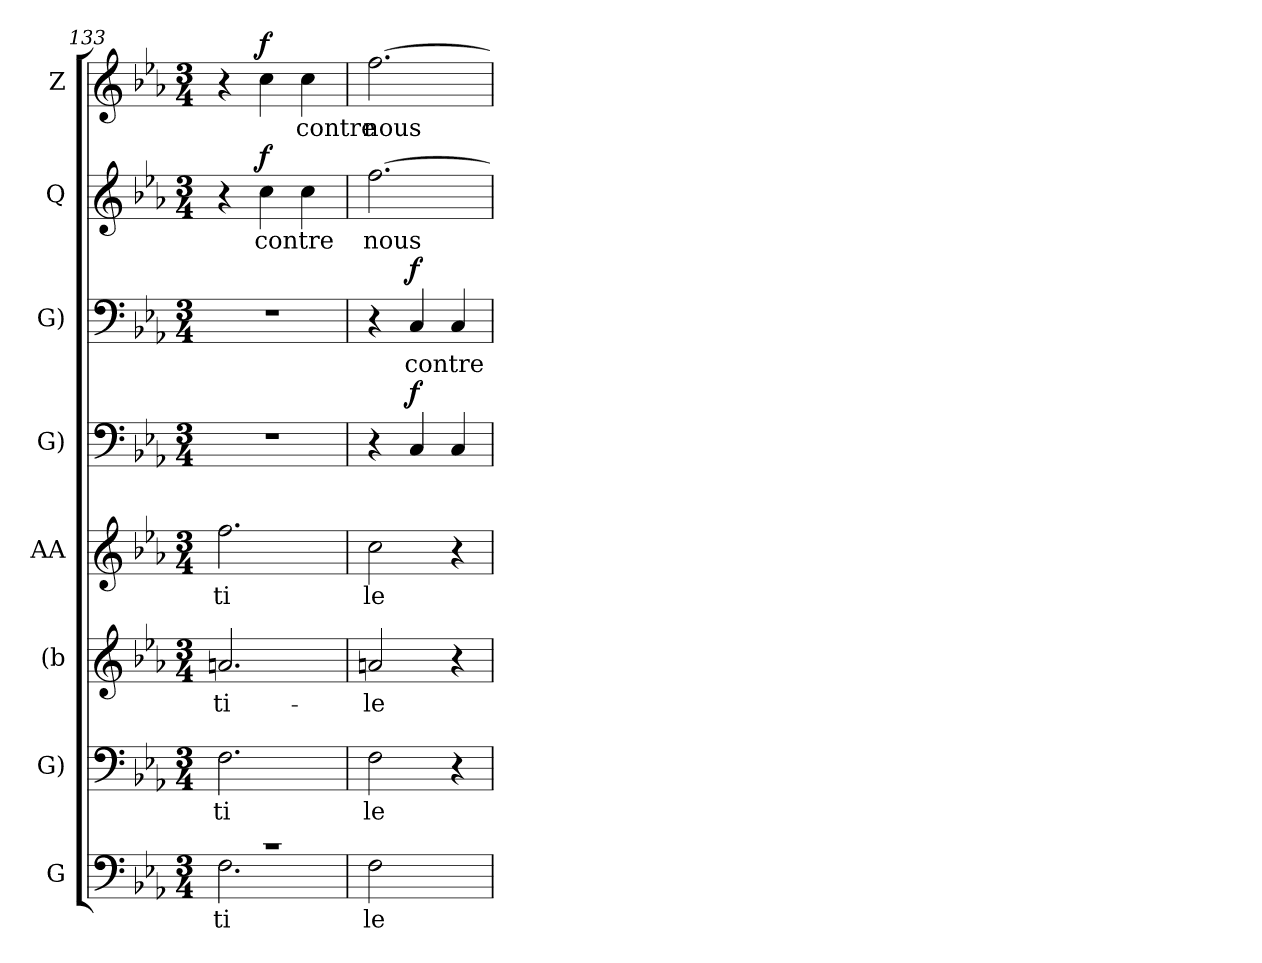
**kern	**text	**kern	**text	**kern	**text	**kern	**text	**kern	**dynam	**kern	**text	**dynam	**kern	**text	**dynam	**kern	**text	**dynam
*part8	*part8	*part7	*part7	*part6	*part6	*part5	*part5	*part4	*part4	*part3	*part3	*part3	*part2	*part2	*part2	*part1	*part1	*part1
*staff8	*staff8	*staff7	*staff7	*staff6	*staff6	*staff5	*staff5	*staff4	*staff4	*staff3	*staff3	*staff3	*staff2	*staff2	*staff2	*staff1	*staff1	*staff1
*I"G	*	*I"G)	*	*I"(b	*	*I"AA	*	*I"G)	*	*I"G)	*	*	*I"Q	*	*	*I"Z	*	*
*clefF4	*	*clefF4	*	*clefG2	*	*clefG2	*	*clefF4	*	*clefF4	*	*	*clefG2	*	*	*clefG2	*	*
*k[b-e-a-]	*	*k[b-e-a-]	*	*k[b-e-a-]	*	*k[b-e-a-]	*	*k[b-e-a-]	*	*k[b-e-a-]	*	*	*k[b-e-a-]	*	*	*k[b-e-a-]	*	*
*M3/4	*	*M3/4	*	*M3/4	*	*M3/4	*	*M3/4	*	*M3/4	*	*	*M3/4	*	*	*M3/4	*	*
=133	=133	=133	=133	=133	=133	=133	=133	=133	=133	=133	=133	=133	=133	=133	=133	=133	=133	=133
*^	*	*	*	*	*	*	*	*	*	*	*	*	*	*	*	*	*	*
2.r	2.Fi\	ti	2.Fj\	ti	2.anj/	ti-	2.ffj\	ti	2.r	.	2.r	.	.	4r	.	.	4r	.	.
!	!	!	!	!	!	!	!	!	!	!	!	!	!	!	!	!LO:DY:a	!	!	!LO:DY:a
.	.	.	.	.	.	.	.	.	.	.	.	.	.	4ccj\	contre	f	4ccj\	.	f
.	.	.	.	.	.	.	.	.	.	.	.	.	.	4ccj\	.	.	4ccj\	contre	.
*v	*v	*	*	*	*	*	*	*	*	*	*	*	*	*	*	*	*	*	*
=134	=134	=134	=134	=134	=134	=134	=134	=134	=134	=134	=134	=134	=134	=134	=134	=134	=134	=134
2Fj\	le	2Fj\	le	2anj/	le	2ccj\	le	4r	.	4r	.	.	[2.ffj\	nous	.	[2.ffj\	nous	.
!	!	!	!	!	!	!	!	!	!LO:DY:a	!	!	!LO:DY:a	!	!	!	!	!	!
.	.	.	.	.	.	.	.	4Cj/	f	4Cj/	contre	f	.	.	.	.	.	.
4ryy	.	4r	.	4r	.	4r	.	4Cj/	.	4Cj/	.	.	.	.	.	.	.	.
=	=	=	=	=	=	=	=	=	=	=	=	=	=	=	=	=	=	=
*-	*-	*-	*-	*-	*-	*-	*-	*-	*-	*-	*-	*-	*-	*-	*-	*-	*-	*-
